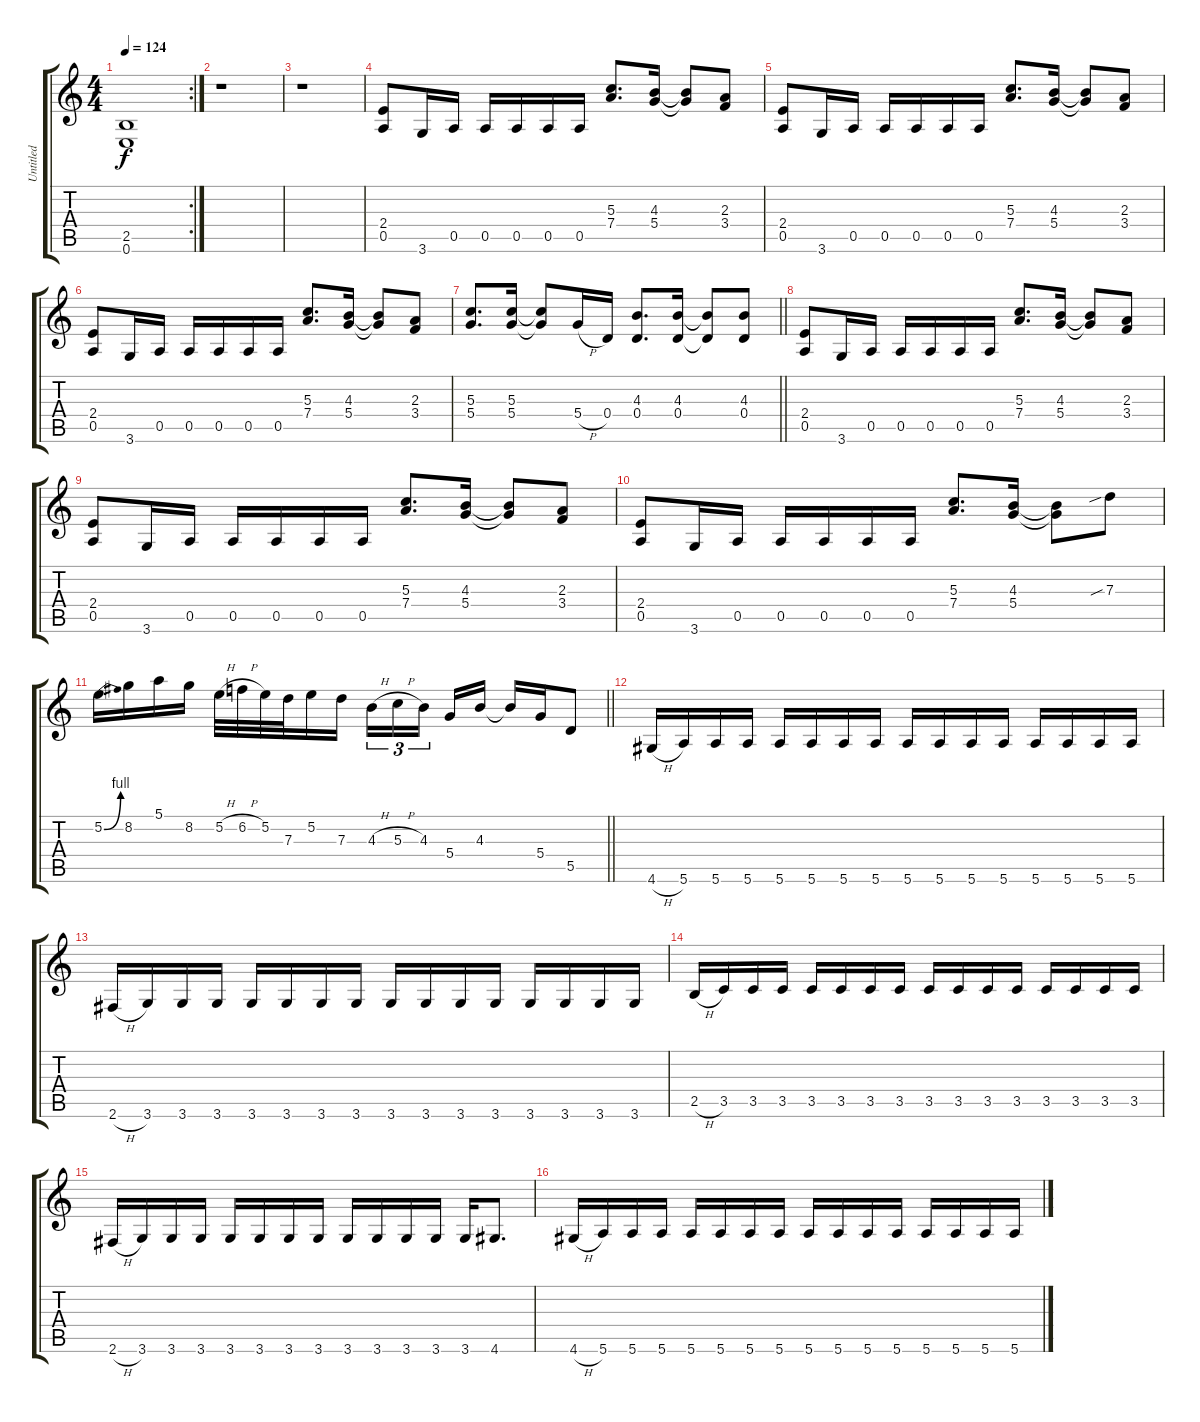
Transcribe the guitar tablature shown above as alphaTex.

\track ("Untitled" "Untitled") {instrument distortionguitar}
\staff {score tabs}
\tuning (E4 B3 G3 D3 A2 E2) {hide}
\rc 2
\ts (4 4)
\tempo 124
\clef g2
\ks c
(2.5 0.6).1{dy f} |
\section ("" " ")
r.1 |
r.1 |
(2.4 0.5).8 3.6.16 0.5.16 0.5.16 0.5.16 0.5.16 0.5.16 (5.3 7.4).8{d} (4.3 5.4).16 (4.3{t} 5.4{t}).8 (2.3 3.4).8 |
(2.4 0.5).8 3.6.16 0.5.16 0.5.16 0.5.16 0.5.16 0.5.16 (5.3 7.4).8{d} (4.3 5.4).16 (4.3{t} 5.4{t}).8 (2.3 3.4).8 |
(2.4 0.5).8 3.6.16 0.5.16 0.5.16 0.5.16 0.5.16 0.5.16 (5.3 7.4).8{d} (4.3 5.4).16 (4.3{t} 5.4{t}).8 (2.3 3.4).8 |
\barLineRight lightlight
(5.3 5.4).8{d} (5.3 5.4).16 (5.3{t} 5.4{t}).8 5.4{h}.16 0.4.16 (4.3 0.4).8{d} (4.3 0.4).16 (4.3{t} 0.4{t}).8 (4.3 0.4).8 |
(2.4 0.5).8 3.6.16 0.5.16 0.5.16 0.5.16 0.5.16 0.5.16 (5.3 7.4).8{d} (4.3 5.4).16 (4.3{t} 5.4{t}).8 (2.3 3.4).8 |
(2.4 0.5).8 3.6.16 0.5.16 0.5.16 0.5.16 0.5.16 0.5.16 (5.3 7.4).8{d} (4.3 5.4).16 (4.3{t} 5.4{t}).8 (2.3 3.4).8 |
(2.4 0.5).8 3.6.16 0.5.16 0.5.16 0.5.16 0.5.16 0.5.16 (5.3 7.4).8{d} (4.3 5.4).16 (4.3{t} 5.4{t}).8 7.3{sib}.8 |
\barLineRight lightlight
5.2{be (bend 0 0 60 4)}.16 8.2.16 5.1.16 8.2.16 5.2{h}.32 6.2{h}.32 5.2.32 7.3.32 5.2.16 7.3.16 4.3{h}.16{tu (3 2)} 5.3{h}.16{tu (3 2)} 4.3.16{tu (3 2) beam splitsecondary} 5.4.16 4.3.16 4.3{t}.16 5.4.16 5.5.8 |
4.6{h}.16 5.6.16 5.6.16 5.6.16 5.6.16 5.6.16 5.6.16 5.6.16 5.6.16 5.6.16 5.6.16 5.6.16 5.6.16 5.6.16 5.6.16 5.6.16 |
2.6{h}.16 3.6.16 3.6.16 3.6.16 3.6.16 3.6.16 3.6.16 3.6.16 3.6.16 3.6.16 3.6.16 3.6.16 3.6.16 3.6.16 3.6.16 3.6.16 |
2.5{h}.16 3.5.16 3.5.16 3.5.16 3.5.16 3.5.16 3.5.16 3.5.16 3.5.16 3.5.16 3.5.16 3.5.16 3.5.16 3.5.16 3.5.16 3.5.16 |
2.6{h}.16 3.6.16 3.6.16 3.6.16 3.6.16 3.6.16 3.6.16 3.6.16 3.6.16 3.6.16 3.6.16 3.6.16 3.6.16 4.6.8{d} |
4.6{h}.16 5.6.16 5.6.16 5.6.16 5.6.16 5.6.16 5.6.16 5.6.16 5.6.16 5.6.16 5.6.16 5.6.16 5.6.16 5.6.16 5.6.16 5.6.16
